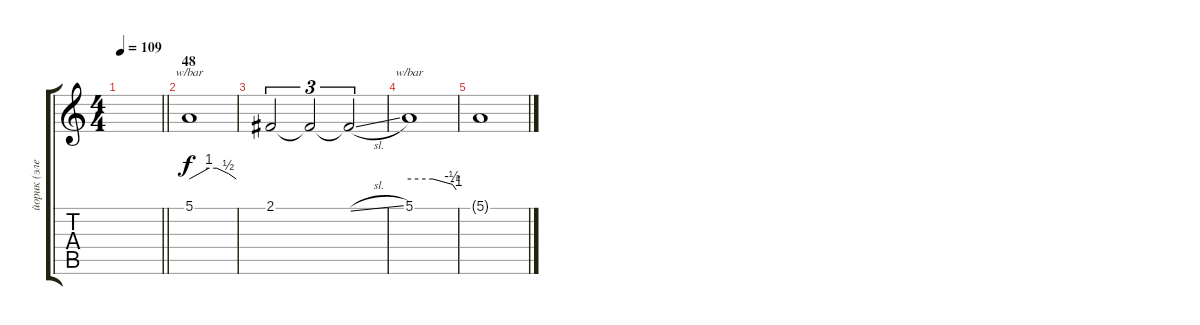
\track ("йорик (электроника)" "йорик (эле") {instrument pad5bowed}
\staff {score tabs}
\tuning (E4 B3 G3 D3 A2 E2) {hide}
\ts (4 4)
\tempo 109
\clef g2
\barLineRight lightlight
\ks c
|
\section ("" "48")
5.1.1{tbe (custom default 0 0 25 4 35 4 50 2 60 0) volume 16 instrument lead2sawtooth} |
2.1.2{tu (3 2)} 2.1{t}.2{tu (3 2)} 2.1{sl t}.2{tu (3 2)} |
5.1.1{tbe (custom default 0 0 30 0 55 -2 60 -4) volume 16} |
5.1{t}.1
